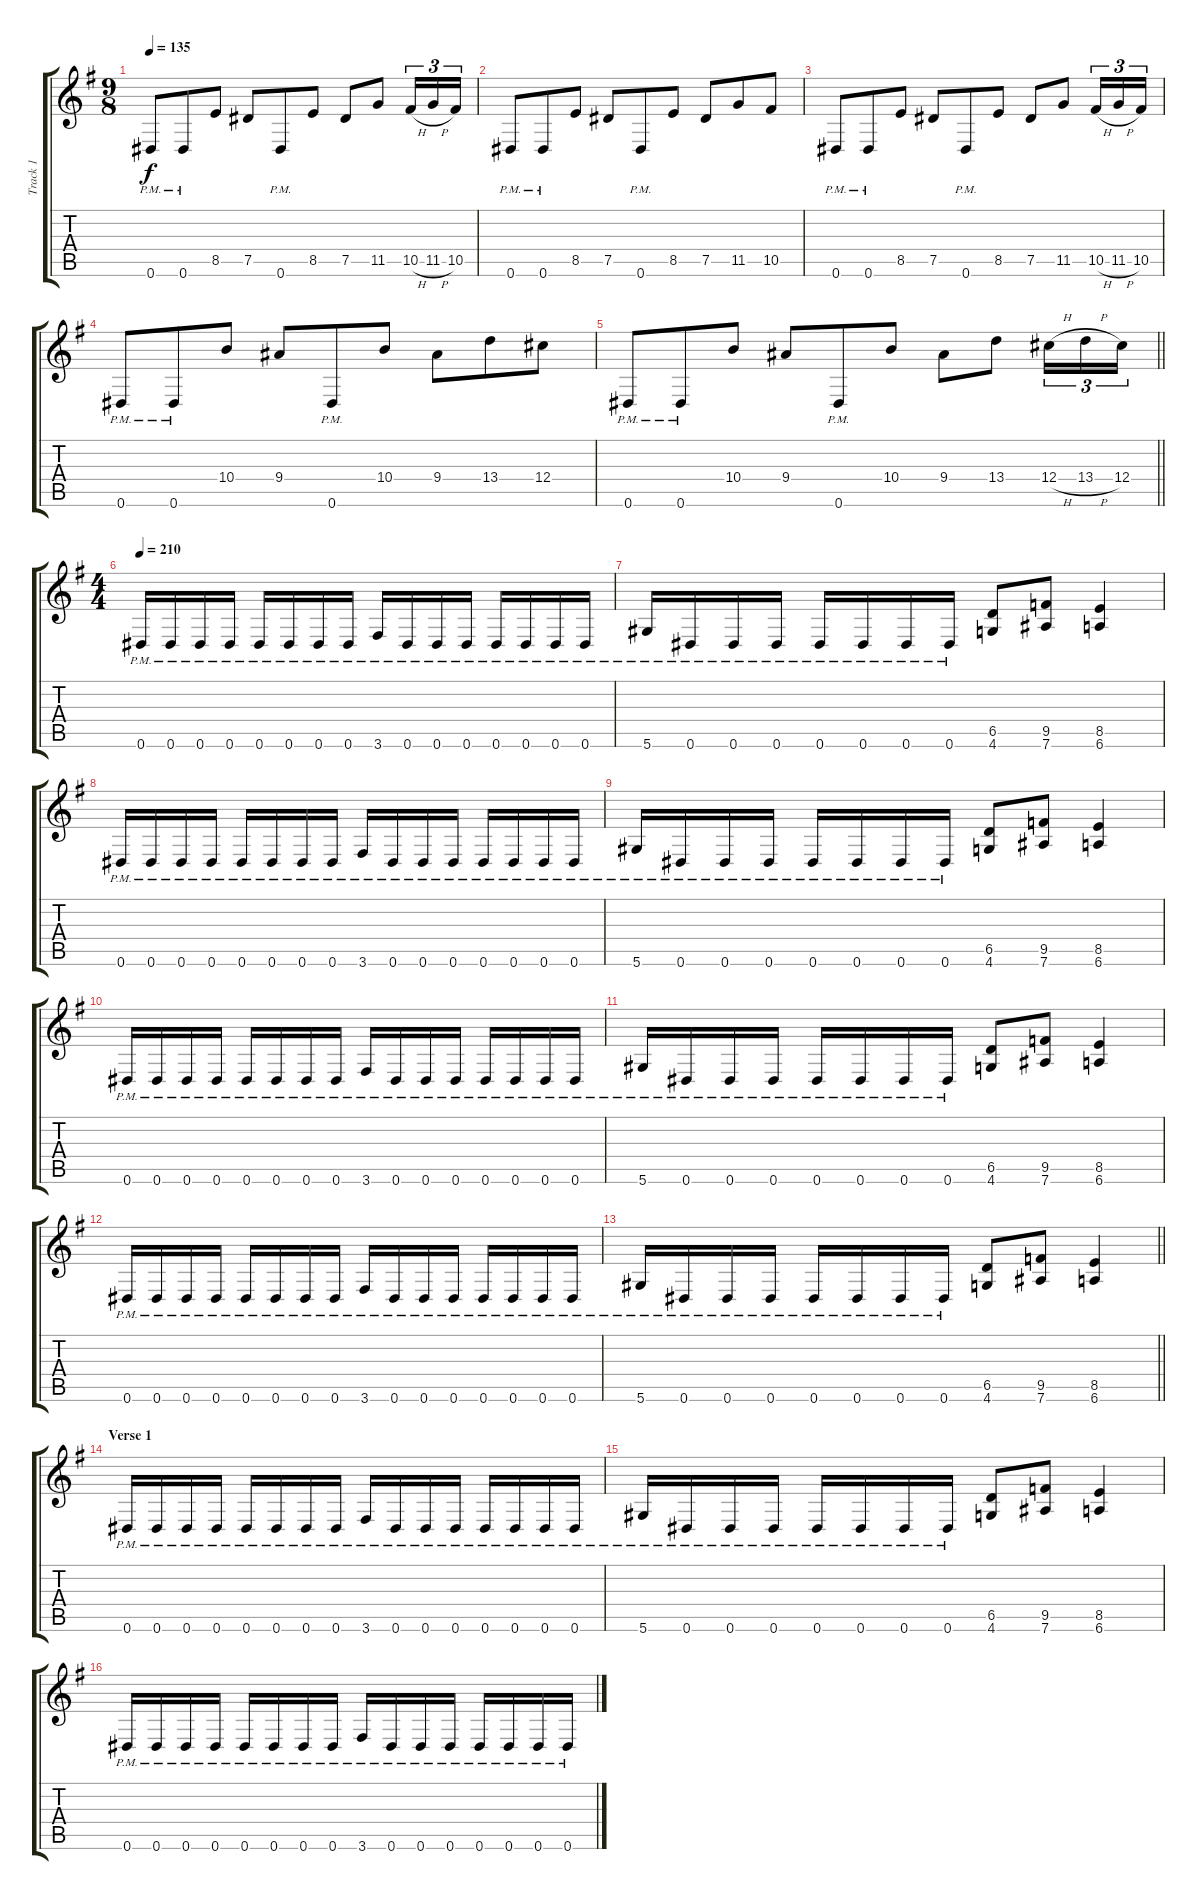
\track ("Track 1" "Track 1") {instrument distortionguitar}
\staff {score tabs}
\tuning (Eb4 Bb3 Gb3 Db3 Ab2 Eb2) {hide}
\ts (9 8)
\tempo 135
\clef g2
\ks eminor
0.6{pm}.8{dy f} 0.6{pm}.8 8.5.8 7.5.8 0.6{pm}.8 8.5.8 7.5.8 11.5.8 10.5{h}.16{tu (3 2)} 11.5{h}.16{tu (3 2)} 10.5.16{tu (3 2)} |
0.6{pm}.8 0.6{pm}.8 8.5.8 7.5.8 0.6{pm}.8 8.5.8 7.5.8 11.5.8 10.5.8 |
0.6{pm}.8 0.6{pm}.8 8.5.8 7.5.8 0.6{pm}.8 8.5.8 7.5.8 11.5.8 10.5{h}.16{tu (3 2)} 11.5{h}.16{tu (3 2)} 10.5.16{tu (3 2)} |
0.6{pm}.8 0.6{pm}.8 10.4.8 9.4.8 0.6{pm}.8 10.4.8 9.4.8 13.4.8 12.4.8 |
\barLineRight lightlight
0.6{pm}.8 0.6{pm}.8 10.4.8 9.4.8 0.6{pm}.8 10.4.8 9.4.8 13.4.8 12.4{h}.16{tu (3 2)} 13.4{h}.16{tu (3 2)} 12.4.16{tu (3 2)} |
\ts (4 4)
\tempo 210
0.6{pm}.16 0.6{pm}.16 0.6{pm}.16 0.6{pm}.16 0.6{pm}.16 0.6{pm}.16 0.6{pm}.16 0.6{pm}.16 3.6{pm}.16 0.6{pm}.16 0.6{pm}.16 0.6{pm}.16 0.6{pm}.16 0.6{pm}.16 0.6{pm}.16 0.6{pm}.16 |
5.6{pm}.16 0.6{pm}.16 0.6{pm}.16 0.6{pm}.16 0.6{pm}.16 0.6{pm}.16 0.6{pm}.16 0.6{pm}.16 (6.5 4.6).8 (9.5 7.6).8 (8.5 6.6).4 |
0.6{pm}.16 0.6{pm}.16 0.6{pm}.16 0.6{pm}.16 0.6{pm}.16 0.6{pm}.16 0.6{pm}.16 0.6{pm}.16 3.6{pm}.16 0.6{pm}.16 0.6{pm}.16 0.6{pm}.16 0.6{pm}.16 0.6{pm}.16 0.6{pm}.16 0.6{pm}.16 |
5.6{pm}.16 0.6{pm}.16 0.6{pm}.16 0.6{pm}.16 0.6{pm}.16 0.6{pm}.16 0.6{pm}.16 0.6{pm}.16 (6.5 4.6).8 (9.5 7.6).8 (8.5 6.6).4 |
0.6{pm}.16 0.6{pm}.16 0.6{pm}.16 0.6{pm}.16 0.6{pm}.16 0.6{pm}.16 0.6{pm}.16 0.6{pm}.16 3.6{pm}.16 0.6{pm}.16 0.6{pm}.16 0.6{pm}.16 0.6{pm}.16 0.6{pm}.16 0.6{pm}.16 0.6{pm}.16 |
5.6{pm}.16 0.6{pm}.16 0.6{pm}.16 0.6{pm}.16 0.6{pm}.16 0.6{pm}.16 0.6{pm}.16 0.6{pm}.16 (6.5 4.6).8 (9.5 7.6).8 (8.5 6.6).4 |
0.6{pm}.16 0.6{pm}.16 0.6{pm}.16 0.6{pm}.16 0.6{pm}.16 0.6{pm}.16 0.6{pm}.16 0.6{pm}.16 3.6{pm}.16 0.6{pm}.16 0.6{pm}.16 0.6{pm}.16 0.6{pm}.16 0.6{pm}.16 0.6{pm}.16 0.6{pm}.16 |
\barLineRight lightlight
5.6{pm}.16 0.6{pm}.16 0.6{pm}.16 0.6{pm}.16 0.6{pm}.16 0.6{pm}.16 0.6{pm}.16 0.6{pm}.16 (6.5 4.6).8 (9.5 7.6).8 (8.5 6.6).4 |
\section ("" "Verse 1")
0.6{pm}.16 0.6{pm}.16 0.6{pm}.16 0.6{pm}.16 0.6{pm}.16 0.6{pm}.16 0.6{pm}.16 0.6{pm}.16 3.6{pm}.16 0.6{pm}.16 0.6{pm}.16 0.6{pm}.16 0.6{pm}.16 0.6{pm}.16 0.6{pm}.16 0.6{pm}.16 |
5.6{pm}.16 0.6{pm}.16 0.6{pm}.16 0.6{pm}.16 0.6{pm}.16 0.6{pm}.16 0.6{pm}.16 0.6{pm}.16 (6.5 4.6).8 (9.5 7.6).8 (8.5 6.6).4 |
0.6{pm}.16 0.6{pm}.16 0.6{pm}.16 0.6{pm}.16 0.6{pm}.16 0.6{pm}.16 0.6{pm}.16 0.6{pm}.16 3.6{pm}.16 0.6{pm}.16 0.6{pm}.16 0.6{pm}.16 0.6{pm}.16 0.6{pm}.16 0.6{pm}.16 0.6{pm}.16
